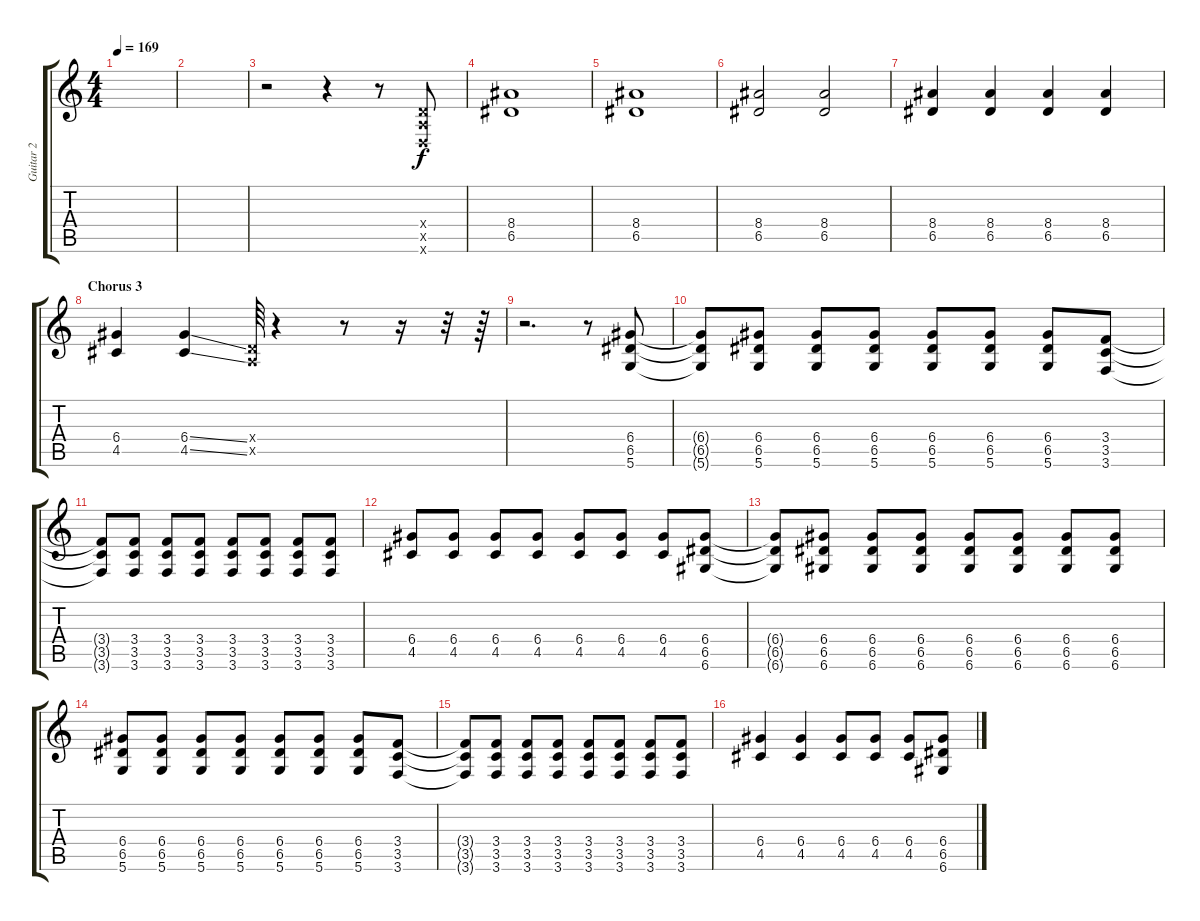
\track ("Guitar 2" "Guitar 2") {instrument distortionguitar}
\staff {score tabs}
\tuning (E4 B3 G3 D3 A2 D2) {hide}
\ts (4 4)
\tempo 169
\clef g2
\ks c
|
|
r.2 r.4 r.8 (0.4{x} 0.5{x} 0.6{x}).8{volume 13} |
(8.4 6.5).1 |
(8.4 6.5).1 |
(8.4 6.5).2 (8.4 6.5).2 |
(8.4 6.5).4 (8.4 6.5).4 (8.4 6.5).4 (8.4 6.5).4 |
\section ("" "Chorus 3")
(6.4 4.5).4 (6.4{ss} 4.5{ss}).4 (0.4{x} 0.5{x}).64 r.4 r.8 r.16 r.32 r.64 |
r.2{d} r.8 (6.4 6.5 5.6).8 |
(6.4{t} 6.5{t} 5.6{t}).8 (6.4 6.5 5.6).8 (6.4 6.5 5.6).8 (6.4 6.5 5.6).8 (6.4 6.5 5.6).8 (6.4 6.5 5.6).8 (6.4 6.5 5.6).8 (3.4 3.5 3.6).8 |
(3.4{t} 3.5{t} 3.6{t}).8 (3.4 3.5 3.6).8 (3.4 3.5 3.6).8 (3.4 3.5 3.6).8 (3.4 3.5 3.6).8 (3.4 3.5 3.6).8 (3.4 3.5 3.6).8 (3.4 3.5 3.6).8 |
(6.4 4.5).8 (6.4 4.5).8 (6.4 4.5).8 (6.4 4.5).8 (6.4 4.5).8 (6.4 4.5).8 (6.4 4.5).8 (6.4 6.5 6.6).8 |
(6.4{t} 6.5{t} 6.6{t}).8 (6.4 6.5 6.6).8 (6.4 6.5 6.6).8 (6.4 6.5 6.6).8 (6.4 6.5 6.6).8 (6.4 6.5 6.6).8 (6.4 6.5 6.6).8 (6.4 6.5 6.6).8 |
(6.4 6.5 5.6).8 (6.4 6.5 5.6).8 (6.4 6.5 5.6).8 (6.4 6.5 5.6).8 (6.4 6.5 5.6).8 (6.4 6.5 5.6).8 (6.4 6.5 5.6).8 (3.4 3.5 3.6).8 |
(3.4{t} 3.5{t} 3.6{t}).8 (3.4 3.5 3.6).8 (3.4 3.5 3.6).8 (3.4 3.5 3.6).8 (3.4 3.5 3.6).8 (3.4 3.5 3.6).8 (3.4 3.5 3.6).8 (3.4 3.5 3.6).8 |
(6.4 4.5).4 (6.4 4.5).4 (6.4 4.5).8 (6.4 4.5).8 (6.4 4.5).8 (6.4 6.5 6.6).8
